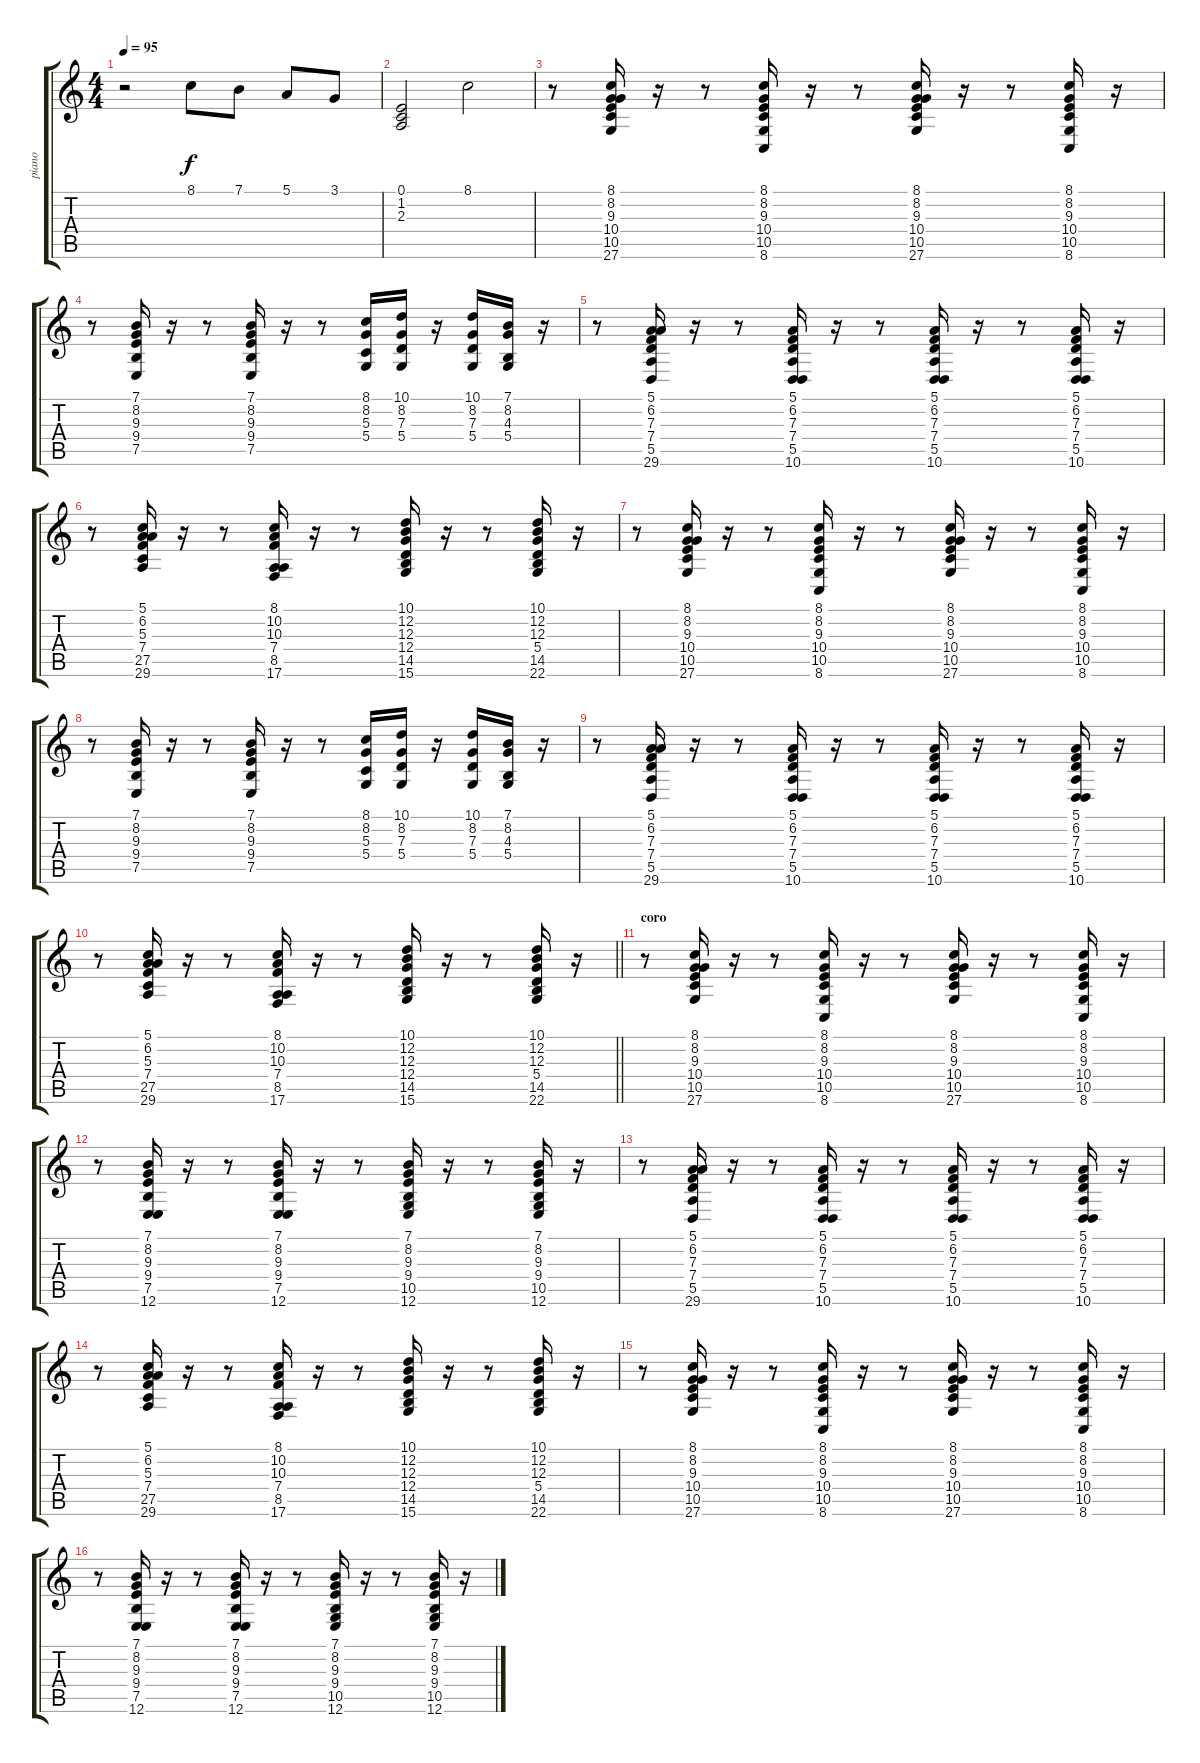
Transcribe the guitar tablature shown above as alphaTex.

\track ("piano" "piano") {instrument brightacousticpiano}
\staff {score tabs}
\tuning (E4 B3 G3 D3 A2 E2) {hide}
\ts (4 4)
\tempo 95
\clef g2
\ks c
r.2{dy f instrument brightacousticpiano} 8.1.8 7.1.8 5.1.8 3.1.8 |
(0.1 1.2 2.3).2 8.1.2 |
r.8 (8.1 8.2 9.3 10.4 10.5 27.6).16 r.16 r.8 (8.1 8.2 9.3 10.4 10.5 8.6).16 r.16 r.8 (8.1 8.2 9.3 10.4 10.5 27.6).16 r.16 r.8 (8.1 8.2 9.3 10.4 10.5 8.6).16 r.16 |
r.8 (7.1 8.2 9.3 9.4 7.5).16 r.16 r.8 (7.1 8.2 9.3 9.4 7.5).16 r.16 r.8 (8.1 8.2 5.3 5.4).16{volume 16} (10.1 8.2 7.3 5.4).16 r.16 (10.1 8.2 7.3 5.4).16 (7.1 8.2 4.3 5.4).16 r.16{volume 13} |
r.8{volume 13} (5.1 6.2 7.3 7.4 5.5 29.6).16 r.16 r.8 (5.1 6.2 7.3 7.4 5.5 10.6).16 r.16 r.8 (5.1 6.2 7.3 7.4 5.5 10.6).16 r.16 r.8 (5.1 6.2 7.3 7.4 5.5 10.6).16 r.16 |
r.8 (5.1 6.2 5.3 7.4 27.5 29.6).16 r.16 r.8 (8.1 10.2 10.3 7.4 8.5 17.6).16 r.16 r.8 (10.1 12.2 12.3 12.4 14.5 15.6).16 r.16 r.8 (10.1 12.2 12.3 5.4 14.5 22.6).16 r.16 |
r.8 (8.1 8.2 9.3 10.4 10.5 27.6).16 r.16 r.8 (8.1 8.2 9.3 10.4 10.5 8.6).16 r.16 r.8 (8.1 8.2 9.3 10.4 10.5 27.6).16 r.16 r.8 (8.1 8.2 9.3 10.4 10.5 8.6).16 r.16 |
r.8 (7.1 8.2 9.3 9.4 7.5).16 r.16 r.8 (7.1 8.2 9.3 9.4 7.5).16 r.16 r.8 (8.1 8.2 5.3 5.4).16{volume 16} (10.1 8.2 7.3 5.4).16 r.16 (10.1 8.2 7.3 5.4).16 (7.1 8.2 4.3 5.4).16 r.16{volume 13} |
r.8 (5.1 6.2 7.3 7.4 5.5 29.6).16 r.16 r.8 (5.1 6.2 7.3 7.4 5.5 10.6).16 r.16 r.8 (5.1 6.2 7.3 7.4 5.5 10.6).16 r.16 r.8 (5.1 6.2 7.3 7.4 5.5 10.6).16 r.16 |
\barLineRight lightlight
r.8 (5.1 6.2 5.3 7.4 27.5 29.6).16 r.16 r.8 (8.1 10.2 10.3 7.4 8.5 17.6).16 r.16 r.8 (10.1 12.2 12.3 12.4 14.5 15.6).16 r.16 r.8 (10.1 12.2 12.3 5.4 14.5 22.6).16 r.16 |
\section ("" "coro")
r.8 (8.1 8.2 9.3 10.4 10.5 27.6).16 r.16 r.8 (8.1 8.2 9.3 10.4 10.5 8.6).16 r.16 r.8 (8.1 8.2 9.3 10.4 10.5 27.6).16 r.16 r.8 (8.1 8.2 9.3 10.4 10.5 8.6).16 r.16 |
r.8 (7.1 8.2 9.3 9.4 7.5 12.6).16 r.16 r.8 (7.1 8.2 9.3 9.4 7.5 12.6).16 r.16 r.8 (7.1 8.2 9.3 9.4 10.5 12.6).16 r.16 r.8 (7.1 8.2 9.3 9.4 10.5 12.6).16 r.16 |
r.8 (5.1 6.2 7.3 7.4 5.5 29.6).16 r.16 r.8 (5.1 6.2 7.3 7.4 5.5 10.6).16 r.16 r.8 (5.1 6.2 7.3 7.4 5.5 10.6).16 r.16 r.8 (5.1 6.2 7.3 7.4 5.5 10.6).16 r.16 |
r.8 (5.1 6.2 5.3 7.4 27.5 29.6).16 r.16 r.8 (8.1 10.2 10.3 7.4 8.5 17.6).16 r.16 r.8 (10.1 12.2 12.3 12.4 14.5 15.6).16 r.16 r.8 (10.1 12.2 12.3 5.4 14.5 22.6).16 r.16 |
r.8 (8.1 8.2 9.3 10.4 10.5 27.6).16 r.16 r.8 (8.1 8.2 9.3 10.4 10.5 8.6).16 r.16 r.8 (8.1 8.2 9.3 10.4 10.5 27.6).16 r.16 r.8 (8.1 8.2 9.3 10.4 10.5 8.6).16 r.16 |
r.8 (7.1 8.2 9.3 9.4 7.5 12.6).16 r.16 r.8 (7.1 8.2 9.3 9.4 7.5 12.6).16 r.16 r.8 (7.1 8.2 9.3 9.4 10.5 12.6).16 r.16 r.8 (7.1 8.2 9.3 9.4 10.5 12.6).16 r.16
